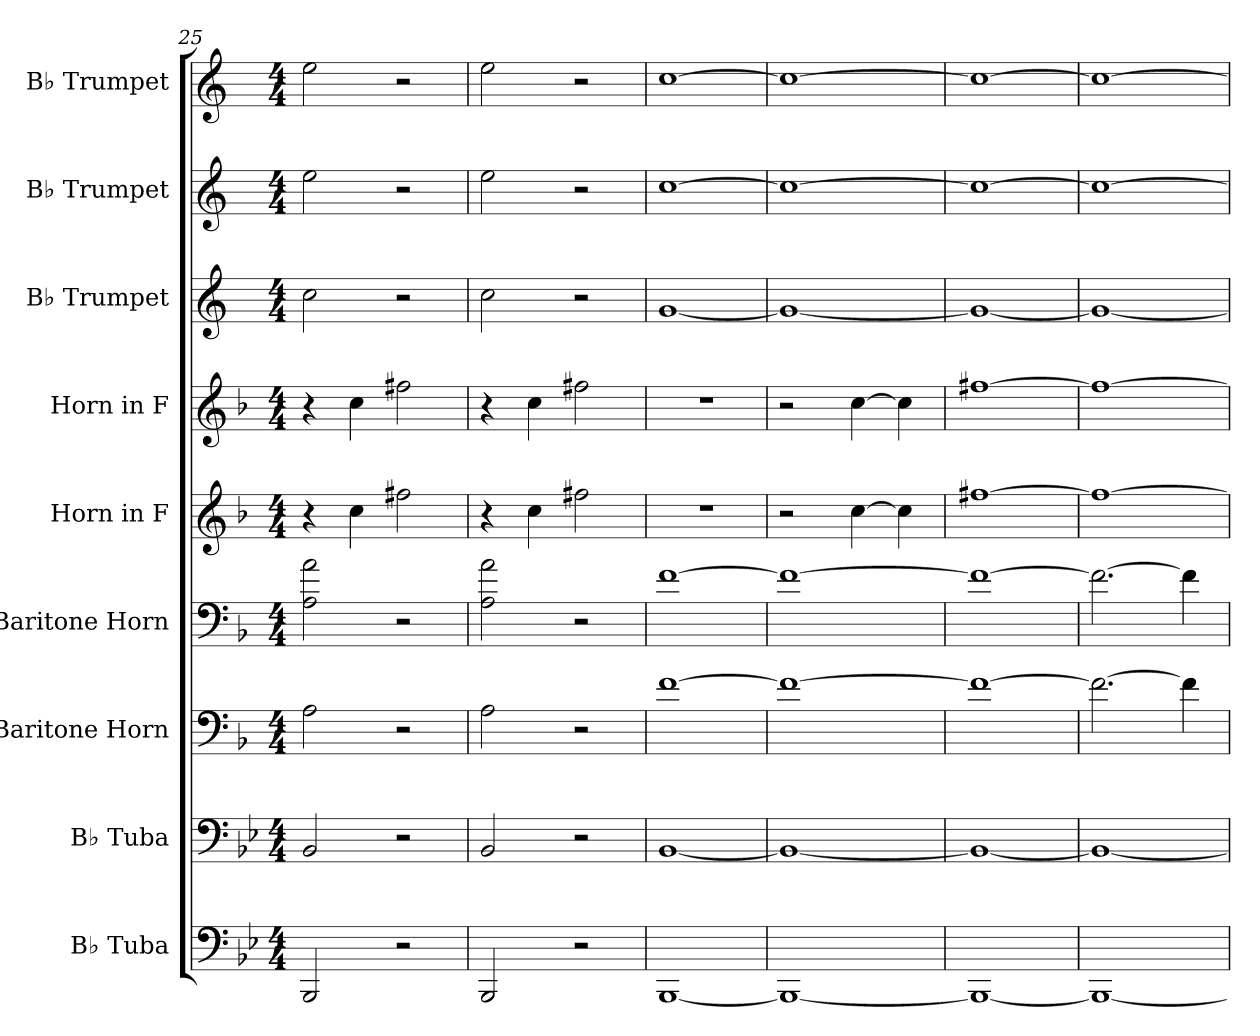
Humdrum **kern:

**kern	**kern	**kern	**kern	**kern	**kern	**kern	**kern	**kern
*part9	*part8	*part7	*part6	*part5	*part4	*part3	*part2	*part1
*staff9	*staff8	*staff7	*staff6	*staff5	*staff4	*staff3	*staff2	*staff1
*I"B♭ Tuba	*I"B♭ Tuba	*I"Baritone Horn	*I"Baritone Horn	*I"Horn in F	*I"Horn in F	*I"B♭ Trumpet	*I"B♭ Trumpet	*I"B♭ Trumpet
*I'B♭ Tb.	*I'B♭ Tb.	*I'Bar. Hn.	*I'Bar. Hn.	*	*	*I'B♭ Tpt.	*I'B♭ Tpt.	*I'B♭ Tpt.
*clefF4	*clefF4	*clefF4	*clefF4	*clefG2	*clefG2	*clefG2	*clefG2	*clefG2
*	*	*ITrd4c7	*ITrd4c7	*ITrd4c7	*ITrd4c7	*ITrd1c2	*ITrd1c2	*ITrd1c2
*k[b-e-]	*k[b-e-]	*k[b-e-]	*k[b-e-]	*k[b-e-]	*k[b-e-]	*k[b-e-]	*k[b-e-]	*k[b-e-]
*M4/4	*M4/4	*M4/4	*M4/4	*M4/4	*M4/4	*M4/4	*M4/4	*M4/4
=25	=25	=25	=25	=25	=25	=25	=25	=25
2BBB-/	2BB-/	2D\	2D\ 2d\	4r	4r	2b-\	2dd\	2dd\
.	.	.	.	4f\	4f\	.	.	.
2r	2r	2r	2r	2bn\	2bn\	2r	2r	2r
=26	=26	=26	=26	=26	=26	=26	=26	=26
2BBB-/	2BB-/	2D\	2D\ 2d\	4r	4r	2b-\	2dd\	2dd\
.	.	.	.	4f\	4f\	.	.	.
2r	2r	2r	2r	2bn\	2bn\	2r	2r	2r
=27	=27	=27	=27	=27	=27	=27	=27	=27
[1BBB-	[1BB-	[1B-	[1B-	1r	1r	[1f	[1b-	[1b-
=28	=28	=28	=28	=28	=28	=28	=28	=28
1BBB-_	1BB-_	1B-_	1B-_	2r	2r	1f_	1b-_	1b-_
.	.	.	.	[4f\	[4f\	.	.	.
.	.	.	.	4f\]	4f\]	.	.	.
=29	=29	=29	=29	=29	=29	=29	=29	=29
1BBB-_	1BB-_	1B-_	1B-_	[1bn	[1bn	1f_	1b-_	1b-_
=30	=30	=30	=30	=30	=30	=30	=30	=30
1BBB-_	1BB-_	2.B-\_	2.B-\_	1b_	1b_	1f_	1b-_	1b-_
.	.	4B-\]	4B-\]	.	.	.	.	.
=	=	=	=	=	=	=	=	=
*-	*-	*-	*-	*-	*-	*-	*-	*-
